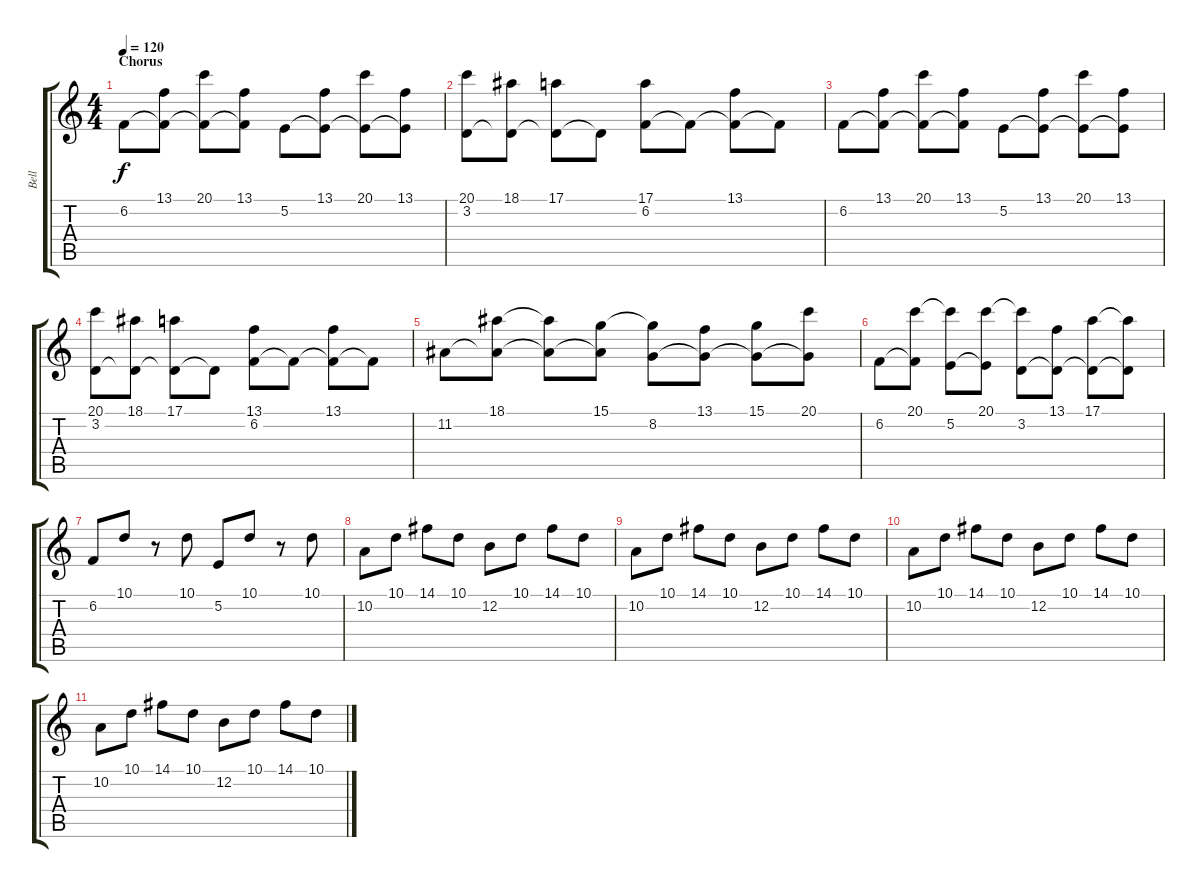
\track ("Bell" "Bell") {instrument celesta}
\staff {score tabs}
\tuning (E4 B3 G3 D3 A2 E2) {hide}
\ts (4 4)
\section ("" "Chorus")
\tempo 120
\clef g2
\ks c
6.2.8{dy f} (13.1 6.2{t}).8 (20.1 6.2{t}).8 (13.1 6.2{t}).8 5.2.8 (13.1 5.2{t}).8 (20.1 5.2{t}).8 (13.1 5.2{t}).8 |
(20.1 3.2).8 (18.1 3.2{t}).8 (17.1 3.2{t}).8 3.2{t}.8 (17.1 6.2).8 6.2{t}.8 (13.1 6.2{t}).8 6.2{t}.8 |
6.2.8 (13.1 6.2{t}).8 (20.1 6.2{t}).8 (13.1 6.2{t}).8 5.2.8 (13.1 5.2{t}).8 (20.1 5.2{t}).8 (13.1 5.2{t}).8 |
(20.1 3.2).8 (18.1 3.2{t}).8 (17.1 3.2{t}).8 3.2{t}.8 (13.1 6.2).8 6.2{t}.8 (13.1 6.2{t}).8 6.2{t}.8 |
11.2.8 (18.1 11.2{t}).8 (18.1{t} 11.2{t}).8 (15.1 11.2{t}).8 (15.1{t} 8.2).8 (13.1 8.2{t}).8 (15.1 8.2{t}).8 (20.1 8.2{t}).8 |
6.2.8 (20.1 6.2{t}).8 (20.1{t} 5.2).8 (20.1 5.2{t}).8 (20.1{t} 3.2).8 (13.1 3.2{t}).8 (17.1 3.2{t}).8 (17.1{t} 3.2{t}).8 |
6.2.8 10.1.8 r.8 10.1.8 5.2.8 10.1.8 r.8 10.1.8 |
10.2.8 10.1.8 14.1.8 10.1.8 12.2.8 10.1.8 14.1.8 10.1.8 |
10.2.8 10.1.8 14.1.8 10.1.8 12.2.8 10.1.8 14.1.8 10.1.8 |
10.2.8 10.1.8 14.1.8 10.1.8 12.2.8 10.1.8 14.1.8 10.1.8 |
10.2.8 10.1.8 14.1.8 10.1.8 12.2.8 10.1.8 14.1.8 10.1.8
